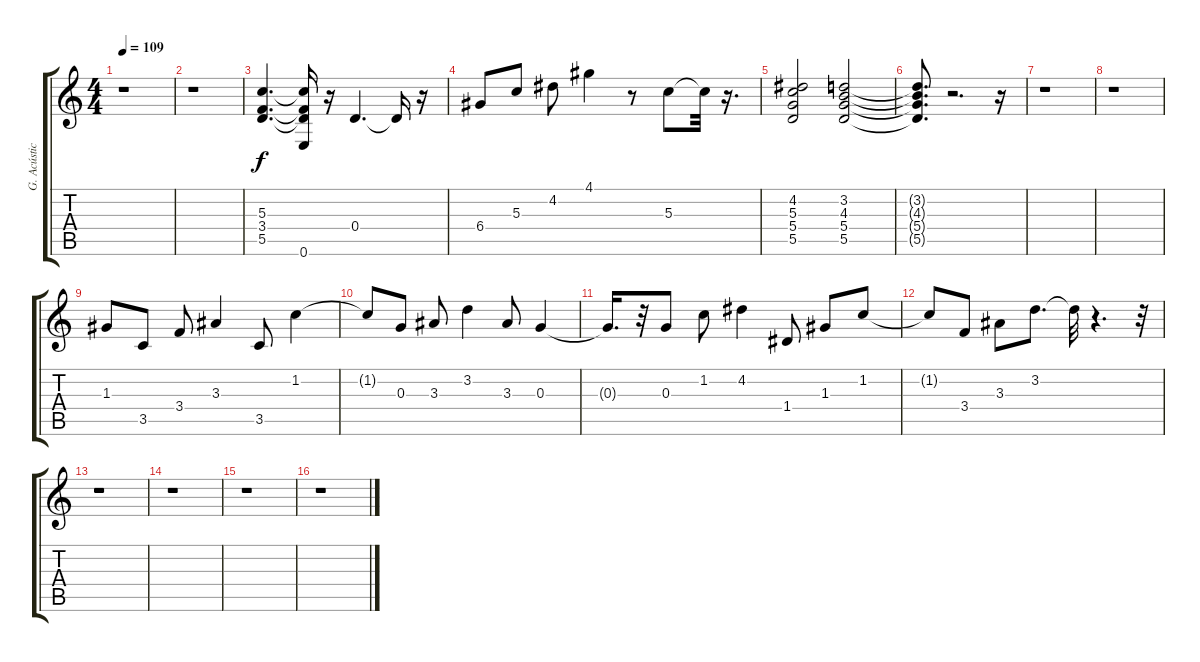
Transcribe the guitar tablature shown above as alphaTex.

\track ("G. Acústica II" "G. Acústic") {instrument acousticguitarsteel}
\staff {score tabs}
\tuning (E4 B3 G3 D3 A2 E2) {hide}
\ts (4 4)
\tempo 109
\clef g2
\ks c
r.1{dy f} |
r.1 |
(5.3 3.4 5.5).4{d} (5.3{t} 3.4{t} 5.5{t} 0.6).16 r.16 0.4.4{d} 0.4{t}.16 r.16 |
6.4.8 5.3.8 4.2.8 4.1.4 r.8 5.3.8 5.3{t}.32 r.16{d} |
(4.2 5.3 5.4 5.5).2 (3.2 4.3 5.4 5.5).2 |
(3.2{t} 4.3{t} 5.4{t} 5.5{t}).8{d} r.2{d} r.16 |
r.1 |
r.1 |
1.3.8 3.5.8 3.4.8 3.3.4 3.5.8 1.2.4 |
1.2{t}.8 0.3.8 3.3.8 3.2.4 3.3.8 0.3.4 |
0.3{t}.16{d} r.32 0.3.8 1.2.8 4.2.4 1.4.8 1.3.8 1.2.8 |
1.2{t}.8 3.4.8 3.3.8 3.2.8{d} 3.2{t}.32 r.4{d} r.32 |
r.1 |
r.1 |
r.1 |
r.1
